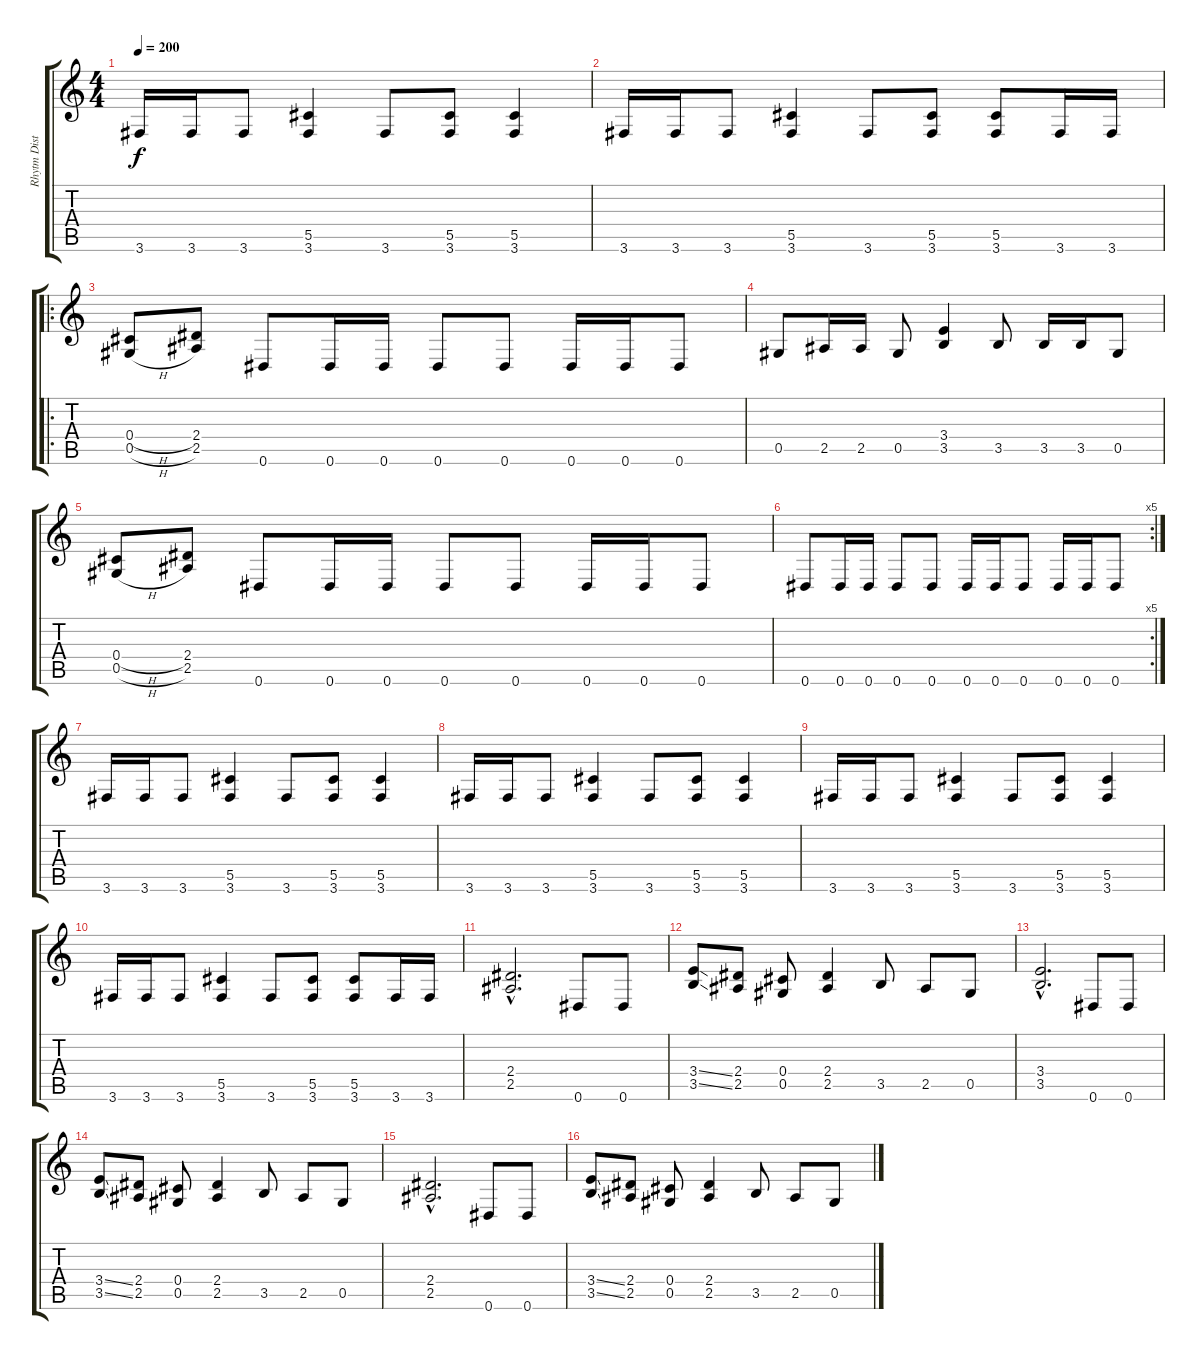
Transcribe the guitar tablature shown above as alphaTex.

\track ("Rhytm Distortion" "Rhytm Dist") {instrument overdrivenguitar}
\staff {score tabs}
\tuning (Eb4 Bb3 Gb3 Db3 Ab2 Eb2) {hide}
\ts (4 4)
\tempo 200
\clef g2
\ks c
3.6.16{dy f} 3.6.16 3.6.8 (5.5 3.6).4 3.6.8 (5.5 3.6).8 (5.5 3.6).4 |
3.6.16 3.6.16 3.6.8 (5.5 3.6).4 3.6.8 (5.5 3.6).8 (5.5 3.6).8 3.6.16 3.6.16 |
\ro
(0.4{h} 0.5{h}).8 (2.4 2.5).8 0.6.8 0.6.16 0.6.16 0.6.8 0.6.8 0.6.16 0.6.16 0.6.8 |
0.5.8 2.5.16 2.5.16 0.5.8 (3.4 3.5).4 3.5.8 3.5.16 3.5.16 0.5.8 |
(0.4{h} 0.5{h}).8 (2.4 2.5).8 0.6.8 0.6.16 0.6.16 0.6.8 0.6.8 0.6.16 0.6.16 0.6.8 |
\rc 5
0.6.8 0.6.16 0.6.16 0.6.8 0.6.8 0.6.16 0.6.16 0.6.8 0.6.16 0.6.16 0.6.8 |
3.6.16 3.6.16 3.6.8 (5.5 3.6).4 3.6.8 (5.5 3.6).8 (5.5 3.6).4 |
3.6.16 3.6.16 3.6.8 (5.5 3.6).4 3.6.8 (5.5 3.6).8 (5.5 3.6).4 |
3.6.16 3.6.16 3.6.8 (5.5 3.6).4 3.6.8 (5.5 3.6).8 (5.5 3.6).4 |
3.6.16 3.6.16 3.6.8 (5.5 3.6).4 3.6.8 (5.5 3.6).8 (5.5 3.6).8 3.6.16 3.6.16 |
(2.4{hac} 2.5{hac}).2{d} 0.6.8 0.6.8 |
(3.4{ss} 3.5{ss}).8 (2.4 2.5).8 (0.4 0.5).8 (2.4 2.5).4 3.5.8 2.5.8 0.5.8 |
(3.4{hac} 3.5{hac}).2{d} 0.6.8 0.6.8 |
(3.4{ss} 3.5{ss}).8 (2.4 2.5).8 (0.4 0.5).8 (2.4 2.5).4 3.5.8 2.5.8 0.5.8 |
(2.4{hac} 2.5{hac}).2{d} 0.6.8 0.6.8 |
(3.4{ss} 3.5{ss}).8 (2.4 2.5).8 (0.4 0.5).8 (2.4 2.5).4 3.5.8 2.5.8 0.5.8
